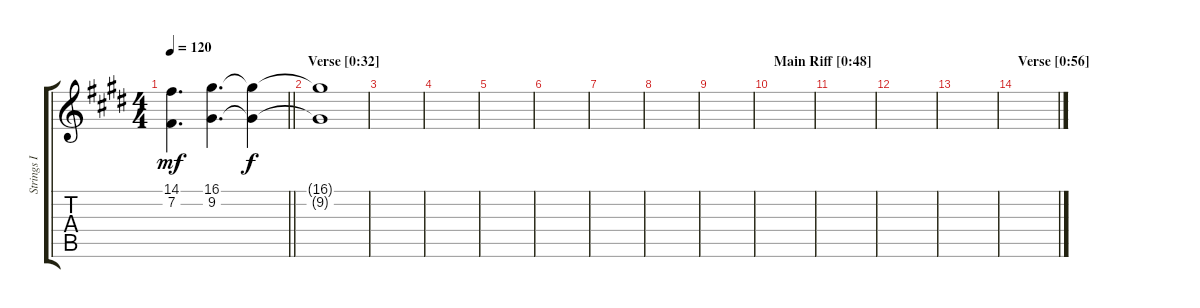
\track ("Strings I" "Strings I") {instrument stringensemble1}
\staff {score tabs}
\tuning (E4 B3 G3 D3 A2 E2) {hide}
\ts (4 4)
\tempo 120
\clef g2
\barLineRight lightlight
\ks c#minor
(14.1 7.2).4{d dy mf} (16.1 9.2).4{d} (16.1{t} 9.2{t}).4{dy f} |
\section ("" "Verse [0:32]")
(16.1{t} 9.2{t}).1{volume 0} |
|
|
|
|
|
|
|
\section ("" "Main Riff [0:48]")
|
|
|
|
\section ("" "Verse [0:56]")
